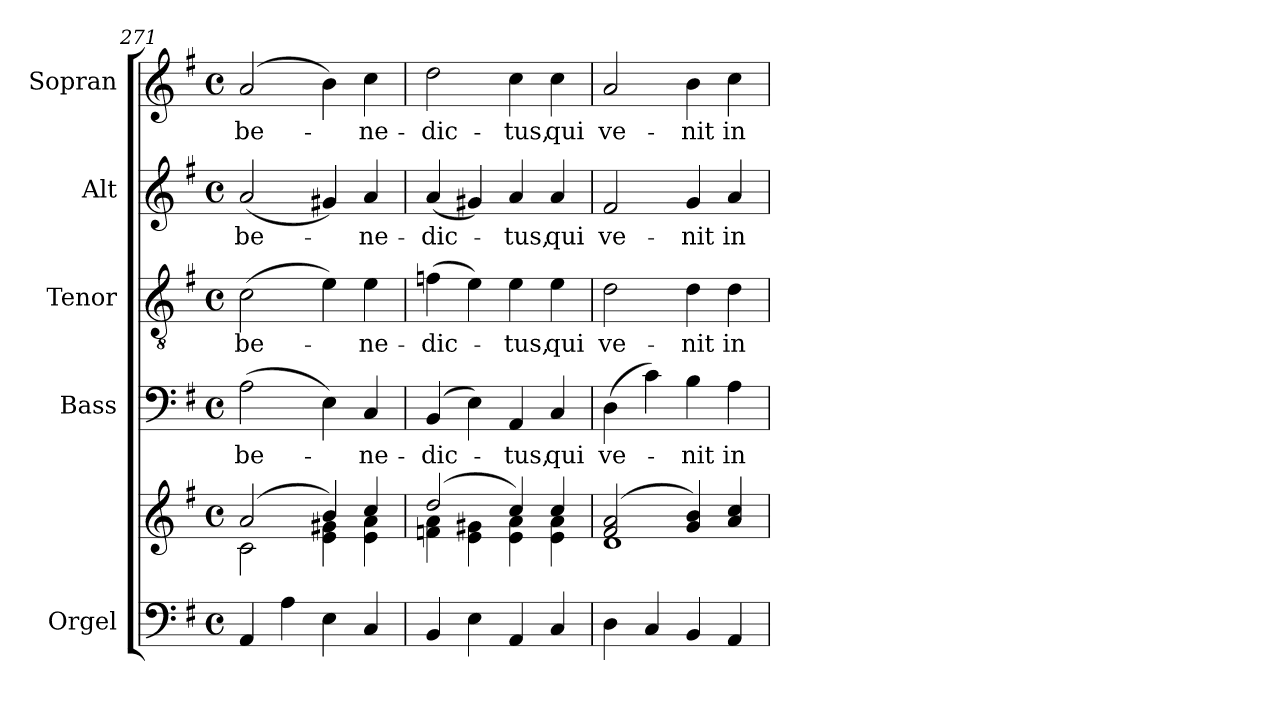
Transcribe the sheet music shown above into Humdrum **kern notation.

**kern	**kern	**kern	**text	**kern	**text	**kern	**text	**kern	**text
*part5	*part5	*part4	*part4	*part3	*part3	*part2	*part2	*part1	*part1
*staff6	*staff5	*staff4	*staff4	*staff3	*staff3	*staff2	*staff2	*staff1	*staff1
*I"Orgel	*	*I"Bass	*	*I"Tenor	*	*I"Alt	*	*I"Sopran	*
*I'Org.	*	*I'B.	*	*I'T.	*	*I'A.	*	*I'S.	*
*clefF4	*clefG2	*clefF4	*	*clefGv2	*	*clefG2	*	*clefG2	*
*k[f#]	*k[f#]	*k[f#]	*	*k[f#]	*	*k[f#]	*	*k[f#]	*
*G:	*G:	*G:	*	*G:	*	*G:	*	*G:	*
*M4/4	*M4/4	*M4/4	*	*M4/4	*	*M4/4	*	*M4/4	*
*met(c)	*met(c)	*met(c)	*	*met(c)	*	*met(c)	*	*met(c)	*
=271	=271	=271	=271	=271	=271	=271	=271	=271	=271
*	*^	*	*	*	*	*	*	*	*
4AA/	(2a/	2c\	(2A\	be-	(2c\	be-	(2a/	be-	(2a/	be-
4A\	.	.	.	.	.	.	.	.	.	.
4E\	4b/)	4e\ 4g#X\	4E\)	.	4e\)	.	4g#X/)	.	4b\)	.
4C/	4cc/	4e\ 4a\	4C/	-ne-	4e\	-ne-	4a/	-ne-	4cc\	-ne-
=272	=272	=272	=272	=272	=272	=272	=272	=272	=272	=272
4BB/	(2dd/	4fn\ 4a\	(4BB/	-dic-	(4fn\	-dic-	(4a/	-dic-	2dd\	-dic-
4E\	.	4e\ 4g#X\	4E\)	.	4e\)	.	4g#X/)	.	.	.
4AA/	4cc/)	4e\ 4a\	4AA/	-tus,	4e\	-tus,	4a/	-tus,	4cc\	-tus,
4C/	4cc/	4e\ 4a\	4C/	qui	4e\	qui	4a/	qui	4cc\	qui
=273	=273	=273	=273	=273	=273	=273	=273	=273	=273	=273
4D\	(2f#/ 2a/	1d	(4D\	ve-	2d\	ve-	2f#/	ve-	2a/	ve-
4C/	.	.	4c\)	.	.	.	.	.	.	.
4BB/	4g/ 4b/)	.	4B\	-nit	4d\	-nit	4g/	-nit	4b\	-nit
4AA/	4a/ 4cc/	.	4A\	in	4d\	in	4a/	in	4cc\	in
*	*v	*v	*	*	*	*	*	*	*	*
=	=	=	=	=	=	=	=	=	=
*-	*-	*-	*-	*-	*-	*-	*-	*-	*-
